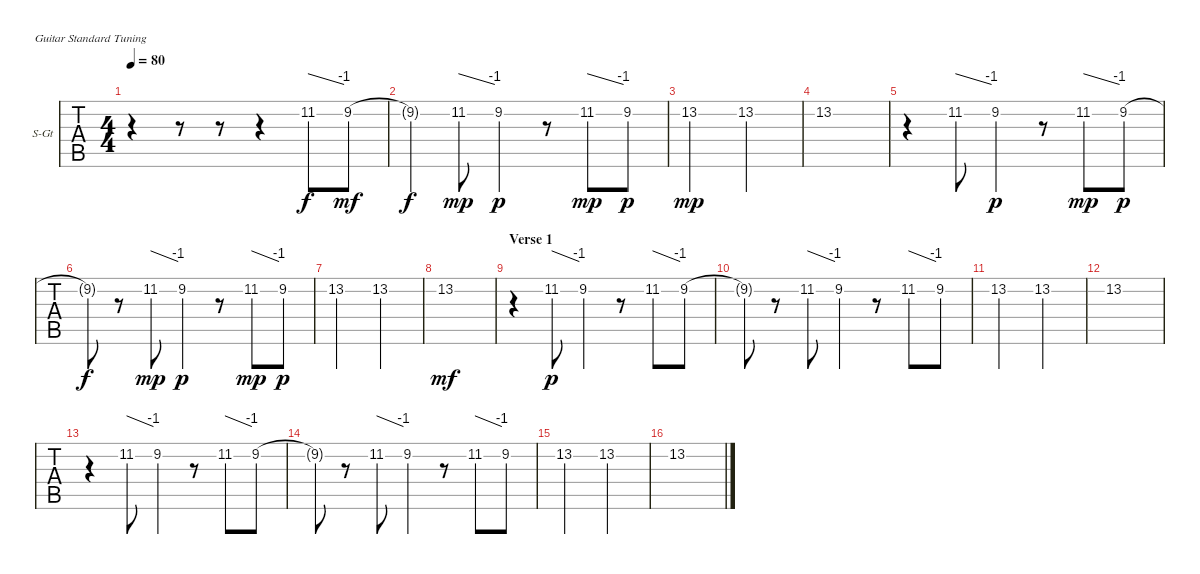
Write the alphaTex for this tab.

\bracketExtendMode groupsimilarinstruments
\firstSystemTrackNameOrientation horizontal
\otherSystemsTrackNameOrientation horizontal
\chordDiagramsInScore
\track ("Guitar 2" "S-Gt") {instrument acousticguitarsteel}
\staff {tabs}
\tuning (E4 B3 G3 D3 A2 E2)
\ts (4 4)
\tempo 80
\clef g2
\ks c
r.4{dy f instrument acousticguitarsteel} r.8 r.8 r.4 11.2.8{tbe (dive default 0 0 60 -4)} 9.2.8{dy mf} |
9.2{t}.4{dy f} 11.2.8{tbe (dive default 0 0 60 -4) dy mp} 9.2.4{dy p} r.8 11.2.8{tbe (dive default 0 0 60 -4) dy mp} 9.2.8{dy p} |
13.2.2{dy mp} 13.2.2 |
13.2.1 |
r.4 11.2.8{tbe (dive default 0 0 60 -4)} 9.2.4{dy p} r.8 11.2.8{tbe (dive default 0 0 60 -4) dy mp} 9.2.8{dy p} |
9.2{t}.8{dy f} r.8 11.2.8{tbe (dive default 0 0 60 -4) dy mp} 9.2.4{dy p} r.8 11.2.8{tbe (dive default 0 0 60 -4) dy mp} 9.2.8{dy p} |
13.2.2 13.2.2 |
13.2.1{dy mf} |
\section ("" "Verse 1")
r.4 11.2.8{tbe (dive default 0 0 60 -4) dy p} 9.2.4 r.8 11.2.8{tbe (dive default 0 0 60 -4)} 9.2.8 |
9.2{t}.8 r.8 11.2.8{tbe (dive default 0 0 60 -4)} 9.2.4 r.8 11.2.8{tbe (dive default 0 0 60 -4)} 9.2.8 |
13.2.2 13.2.2 |
13.2.1 |
r.4 11.2.8{tbe (dive default 0 0 60 -4)} 9.2.4 r.8 11.2.8{tbe (dive default 0 0 60 -4)} 9.2.8 |
9.2{t}.8 r.8 11.2.8{tbe (dive default 0 0 60 -4)} 9.2.4 r.8 11.2.8{tbe (dive default 0 0 60 -4)} 9.2.8 |
13.2.2 13.2.2 |
13.2.1
